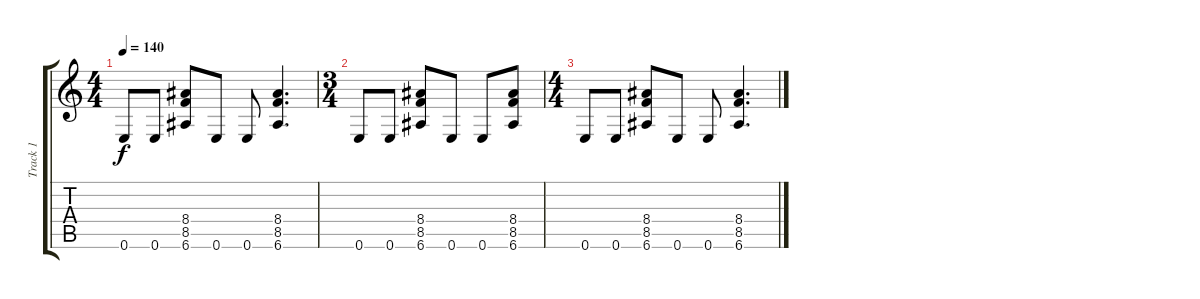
\track ("Track 1" "Track 1") {instrument distortionguitar}
\staff {score tabs}
\tuning (E4 B3 G3 D3 A2 E2) {hide}
\ts (4 4)
\tempo 140
\clef g2
\ks c
0.6.8{dy f} 0.6.8 (8.4 8.5 6.6).8 0.6.8 0.6.8 (8.4 8.5 6.6).4{d} |
\ts (3 4)
0.6.8 0.6.8 (8.4 8.5 6.6).8 0.6.8 0.6.8 (8.4 8.5 6.6).8 |
\ts (4 4)
0.6.8 0.6.8 (8.4 8.5 6.6).8 0.6.8 0.6.8 (8.4 8.5 6.6).4{d}
